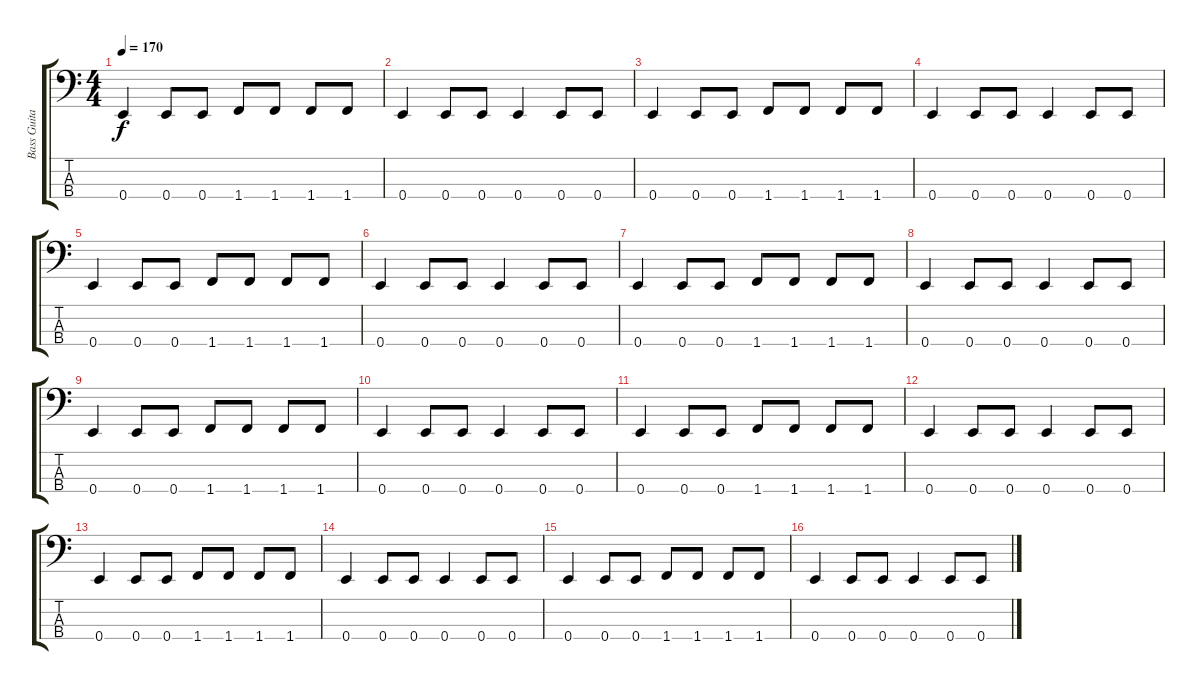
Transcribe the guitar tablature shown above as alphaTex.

\track ("Bass Guitar" "Bass Guita") {instrument electricbasspick}
\staff {score tabs}
\tuning (G2 D2 A1 E1) {hide}
\ts (4 4)
\tempo 170
\clef f4
\ks c
0.4.4{dy f} 0.4.8 0.4.8 1.4.8 1.4.8 1.4.8 1.4.8 |
0.4.4 0.4.8 0.4.8 0.4.4 0.4.8 0.4.8 |
0.4.4 0.4.8 0.4.8 1.4.8 1.4.8 1.4.8 1.4.8 |
0.4.4 0.4.8 0.4.8 0.4.4 0.4.8 0.4.8 |
0.4.4 0.4.8 0.4.8 1.4.8 1.4.8 1.4.8 1.4.8 |
0.4.4 0.4.8 0.4.8 0.4.4 0.4.8 0.4.8 |
0.4.4 0.4.8 0.4.8 1.4.8 1.4.8 1.4.8 1.4.8 |
0.4.4 0.4.8 0.4.8 0.4.4 0.4.8 0.4.8 |
0.4.4 0.4.8 0.4.8 1.4.8 1.4.8 1.4.8 1.4.8 |
0.4.4 0.4.8 0.4.8 0.4.4 0.4.8 0.4.8 |
0.4.4 0.4.8 0.4.8 1.4.8 1.4.8 1.4.8 1.4.8 |
0.4.4 0.4.8 0.4.8 0.4.4 0.4.8 0.4.8 |
0.4.4 0.4.8 0.4.8 1.4.8 1.4.8 1.4.8 1.4.8 |
0.4.4 0.4.8 0.4.8 0.4.4 0.4.8 0.4.8 |
0.4.4 0.4.8 0.4.8 1.4.8 1.4.8 1.4.8 1.4.8 |
0.4.4 0.4.8 0.4.8 0.4.4 0.4.8 0.4.8
